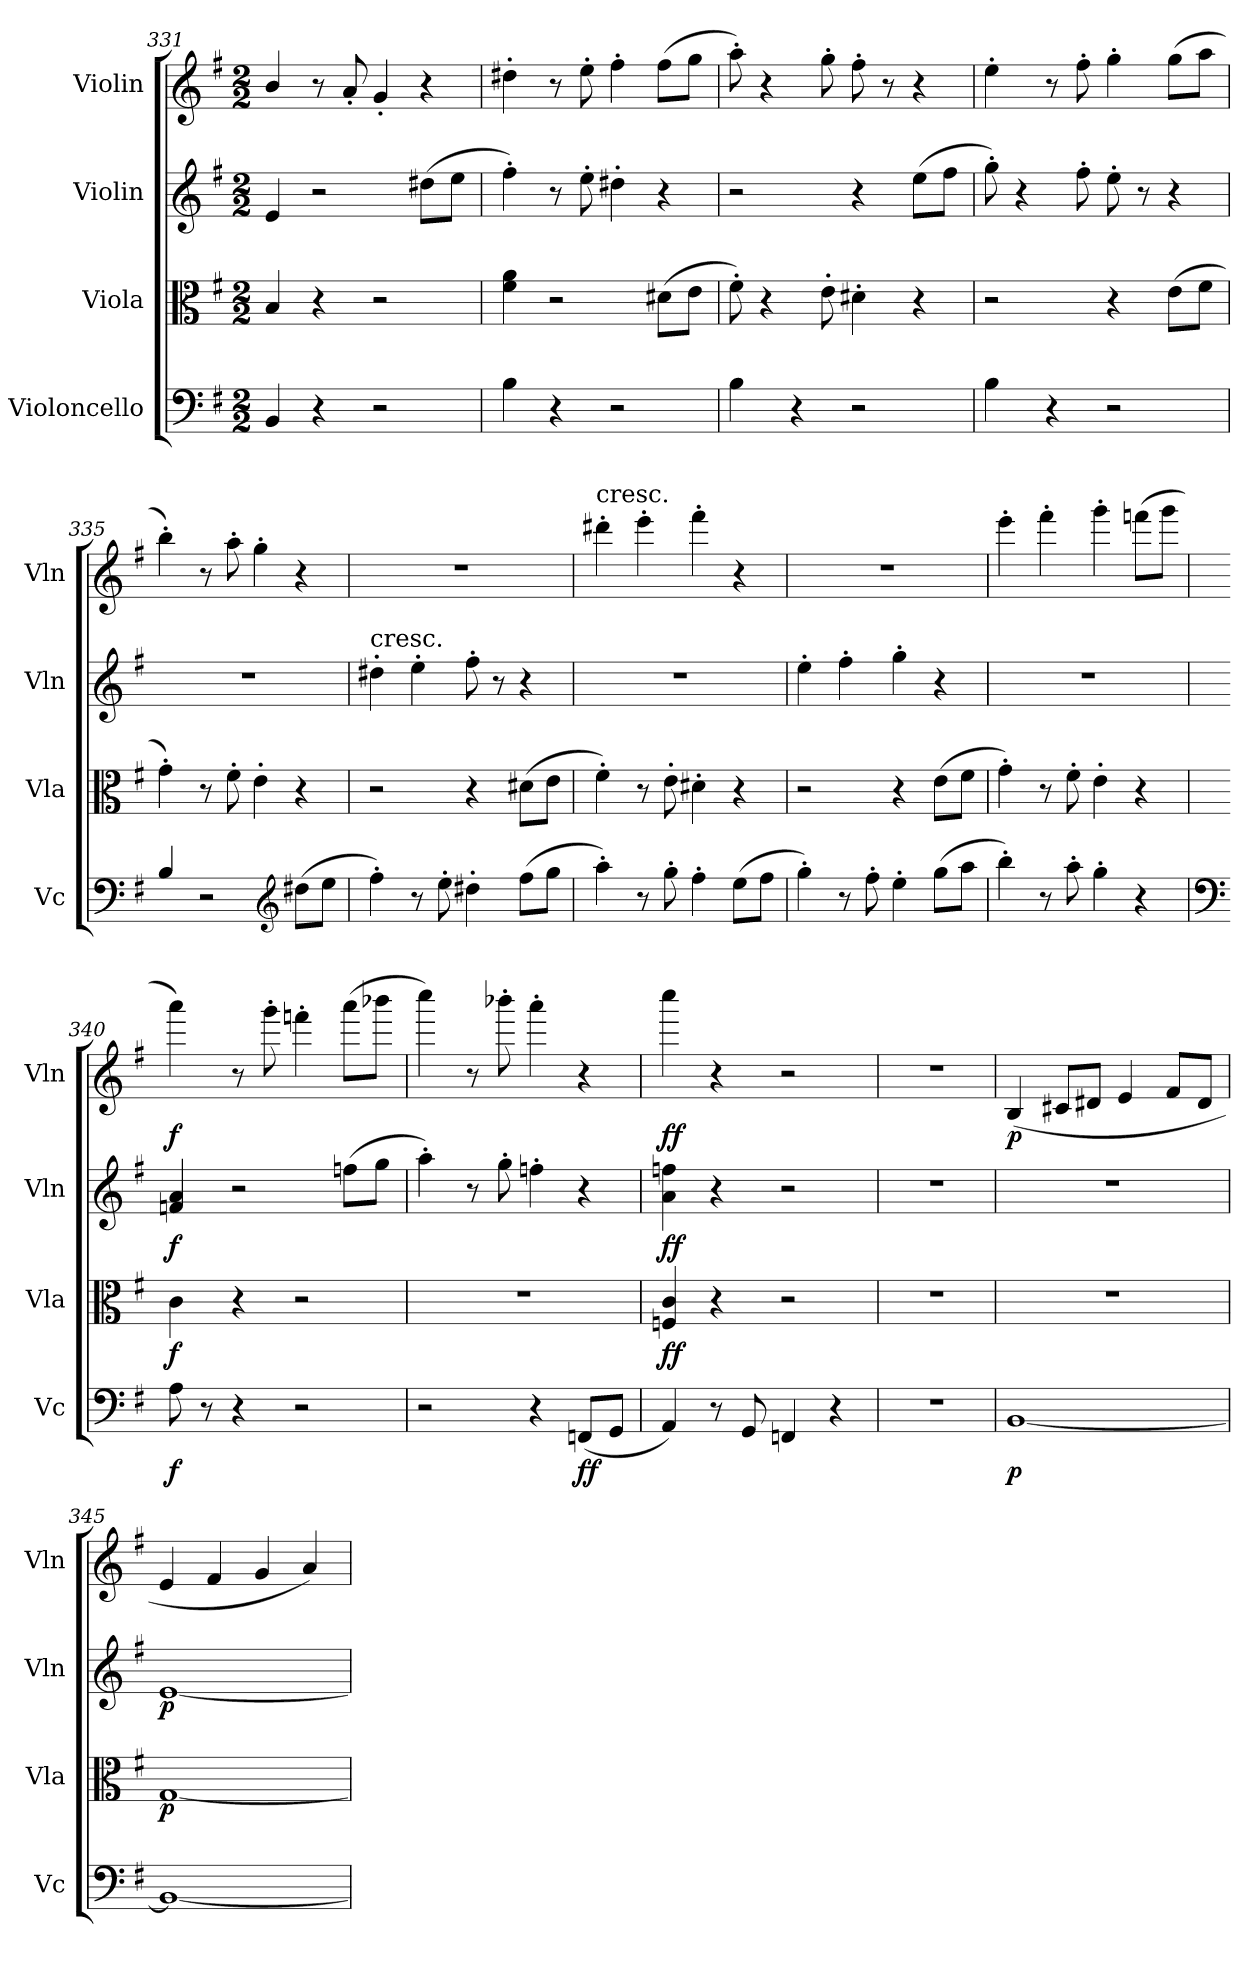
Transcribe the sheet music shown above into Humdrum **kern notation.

**kern	**dynam	**kern	**dynam	**kern	**dynam	**kern	**dynam
*part4	*part4	*part3	*part3	*part2	*part2	*part1	*part1
*staff4	*staff4	*staff3	*staff3	*staff2	*staff2	*staff1	*staff1
*I"Violoncello	*	*I"Viola	*	*I"Violin	*	*I"Violin	*
*I'Vc	*	*I'Vla	*	*I'Vln	*	*I'Vln	*
*clefF4	*	*clefC3	*	*clefG2	*	*clefG2	*
*k[f#]	*	*k[f#]	*	*k[f#]	*	*k[f#]	*
*M2/2	*	*M2/2	*	*M2/2	*	*M2/2	*
=331	=331	=331	=331	=331	=331	=331	=331
4BB/	.	4B/	.	4e/	.	4b/	.
4r	.	4r	.	2r	.	8r	.
.	.	.	.	.	.	8a'/	.
2r	.	2r	.	.	.	4g'/	.
.	.	.	.	(8dd#X\L	.	4r	.
.	.	.	.	8ee\J	.	.	.
=332	=332	=332	=332	=332	=332	=332	=332
4B\	.	4f#\ 4a\	.	4ff#'\)	.	4dd#X'\	.
4r	.	2r	.	8r	.	8r	.
.	.	.	.	8ee'\	.	8ee'\	.
2r	.	.	.	4dd#X'\	.	4ff#'\	.
.	.	(8d#X\L	.	4r	.	(8ff#\L	.
.	.	8e\J	.	.	.	8gg\J	.
=333	=333	=333	=333	=333	=333	=333	=333
4B\	.	8f#'\)	.	2r	.	8aa'\)	.
.	.	4r	.	.	.	4r	.
4r	.	.	.	.	.	.	.
.	.	8e'\	.	.	.	8gg'\	.
2r	.	4d#X'\	.	4r	.	8ff#'\	.
.	.	.	.	.	.	8r	.
.	.	4r	.	(8ee\L	.	4r	.
.	.	.	.	8ff#\J	.	.	.
=334	=334	=334	=334	=334	=334	=334	=334
4B\	.	2r	.	8gg'\)	.	4ee'\	.
.	.	.	.	4r	.	.	.
4r	.	.	.	.	.	8r	.
.	.	.	.	8ff#'\	.	8ff#'\	.
2r	.	4r	.	8ee'\	.	4gg'\	.
.	.	.	.	8r	.	.	.
.	.	(8e\L	.	4r	.	(8gg\L	.
.	.	8f#\J	.	.	.	8aa\J	.
=335	=335	=335	=335	=335	=335	=335	=335
4B/	.	4g'\)	.	1r	.	4bb'\)	.
2r	.	8r	.	.	.	8r	.
.	.	8f#'\	.	.	.	8aa'\	.
.	.	4e'\	.	.	.	4gg'\	.
*clefG2	*	*	*	*	*	*	*
(8dd#X\L	.	4r	.	.	.	4r	.
8ee\J	.	.	.	.	.	.	.
=336	=336	=336	=336	=336	=336	=336	=336
!	!	!	!	!LO:TX:t=cresc.	!	!	!
4ff#'\)	.	2r	.	4dd#X'\	.	1r	.
8r	.	.	.	4ee'\	.	.	.
8ee'\	.	.	.	.	.	.	.
4dd#X'\	.	4r	.	8ff#'\	.	.	.
.	.	.	.	8r	.	.	.
(8ff#\L	.	(8d#X\L	.	4r	.	.	.
8gg\J	.	8e\J	.	.	.	.	.
=337	=337	=337	=337	=337	=337	=337	=337
!	!	!	!	!	!	!LO:TX:t=cresc.	!
4aa'\)	.	4f#'\)	.	1r	.	4ddd#X'\	.
8r	.	8r	.	.	.	4eee'\	.
8gg'\	.	8e'\	.	.	.	.	.
4ff#'\	.	4d#X'\	.	.	.	4fff#'\	.
(8ee\L	.	4r	.	.	.	4r	.
8ff#\J	.	.	.	.	.	.	.
=338	=338	=338	=338	=338	=338	=338	=338
4gg'\)	.	2r	.	4ee'\	.	1r	.
8r	.	.	.	4ff#'\	.	.	.
8ff#'\	.	.	.	.	.	.	.
4ee'\	.	4r	.	4gg'\	.	.	.
(8gg\L	.	(8e\L	.	4r	.	.	.
8aa\J	.	8f#\J	.	.	.	.	.
=339	=339	=339	=339	=339	=339	=339	=339
4bb'\)	.	4g'\)	.	1r	.	4eee'\	.
8r	.	8r	.	.	.	4fff#'\	.
8aa'\	.	8f#'\	.	.	.	.	.
4gg'\	.	4e'\	.	.	.	4ggg'\	.
4r	.	4r	.	.	.	(8fffn\L	.
.	.	.	.	.	.	8ggg\J	.
=340	=340	=340	=340	=340	=340	=340	=340
*clefF4	*	*	*	*	*	*	*
8A\	f	4c\	f	4fn/ 4a/	f	4aaa\)	f
8r	.	.	.	.	.	.	.
4r	.	4r	.	2r	.	8r	.
.	.	.	.	.	.	8ggg'\	.
2r	.	2r	.	.	.	4fffn'\	.
.	.	.	.	(8ffn\L	.	(8aaa\L	.
.	.	.	.	8gg\J	.	8bbb-X\J	.
=341	=341	=341	=341	=341	=341	=341	=341
2r	.	1r	.	4aa'\)	.	4cccc\)	.
.	.	.	.	8r	.	8r	.
.	.	.	.	8gg'\	.	8bbb-X'\	.
4r	.	.	.	4ffn'\	.	4aaa'\	.
(8FFn/L	ff	.	.	4r	.	4r	.
8GG/J	.	.	.	.	.	.	.
=342	=342	=342	=342	=342	=342	=342	=342
4AA/)	.	4Fn/ 4c/	ff	4a\ 4ffn\	ff	4cccc\	ff
8r	.	4r	.	4r	.	4r	.
8GG/	.	.	.	.	.	.	.
4FFn/	.	2r	.	2r	.	2r	.
4r	.	.	.	.	.	.	.
=343	=343	=343	=343	=343	=343	=343	=343
1r	.	1r	.	1r	.	1r	.
=344	=344	=344	=344	=344	=344	=344	=344
[1BB	p	1r	.	1r	.	(4B/	p
.	.	.	.	.	.	8c#X/L	.
.	.	.	.	.	.	8d#X/J	.
.	.	.	.	.	.	4e/	.
.	.	.	.	.	.	8f#/L	.
.	.	.	.	.	.	8d#/J	.
=345	=345	=345	=345	=345	=345	=345	=345
1BB_	.	[1G	p	[1e	p	4e/	.
.	.	.	.	.	.	4f#/	.
.	.	.	.	.	.	4g/	.
.	.	.	.	.	.	4a/)	.
=	=	=	=	=	=	=	=
*-	*-	*-	*-	*-	*-	*-	*-
